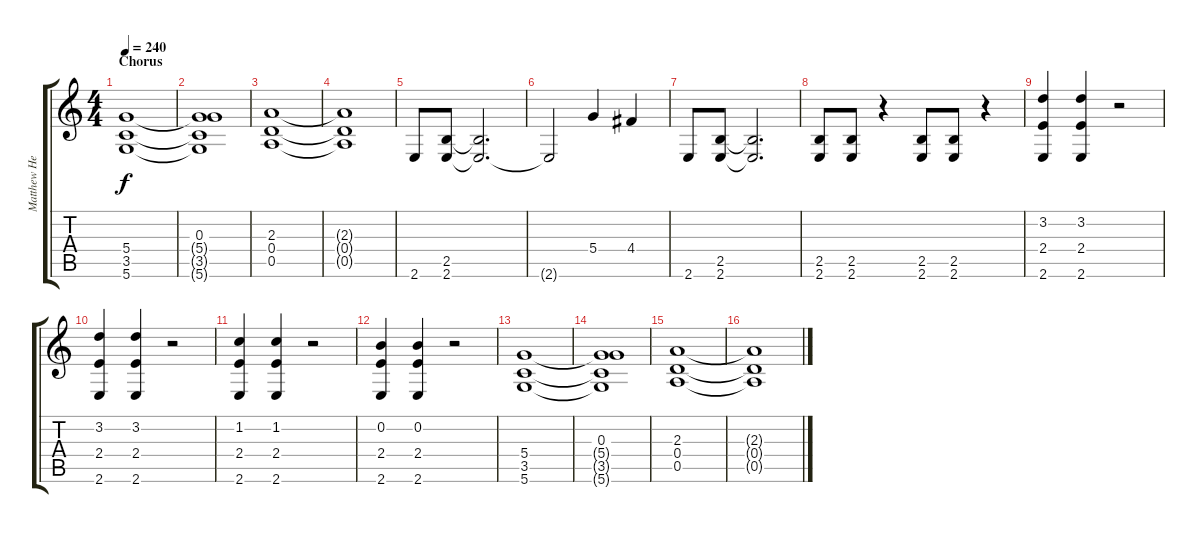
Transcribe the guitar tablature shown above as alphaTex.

\track ("Matthew Heafy" "Matthew He") {instrument distortionguitar}
\staff {score tabs}
\tuning (E4 B3 G3 D3 A2 D2) {hide}
\ts (4 4)
\section ("" "Chorus")
\tempo 240
\clef g2
\ks c
(5.4 3.5 5.6).1{dy f} |
(0.3 5.4{t} 3.5{t} 5.6{t}).1 |
(2.3 0.4 0.5).1 |
(2.3{t} 0.4{t} 0.5{t}).1 |
2.6.8 (2.5 2.6).8 (2.5{t} 2.6{t}).2{d} |
2.6{t}.2 5.4.4 4.4.4 |
2.6.8 (2.5 2.6).8 (2.5{t} 2.6{t}).2{d} |
(2.5 2.6).8 (2.5 2.6).8 r.4 (2.5 2.6).8 (2.5 2.6).8 r.4 |
(3.2 2.4 2.6).4 (3.2 2.4 2.6).4 r.2 |
(3.2 2.4 2.6).4 (3.2 2.4 2.6).4 r.2 |
(1.2 2.4 2.6).4 (1.2 2.4 2.6).4 r.2 |
(0.2 2.4 2.6).4 (0.2 2.4 2.6).4 r.2 |
(5.4 3.5 5.6).1 |
(0.3 5.4{t} 3.5{t} 5.6{t}).1 |
(2.3 0.4 0.5).1 |
(2.3{t} 0.4{t} 0.5{t}).1
